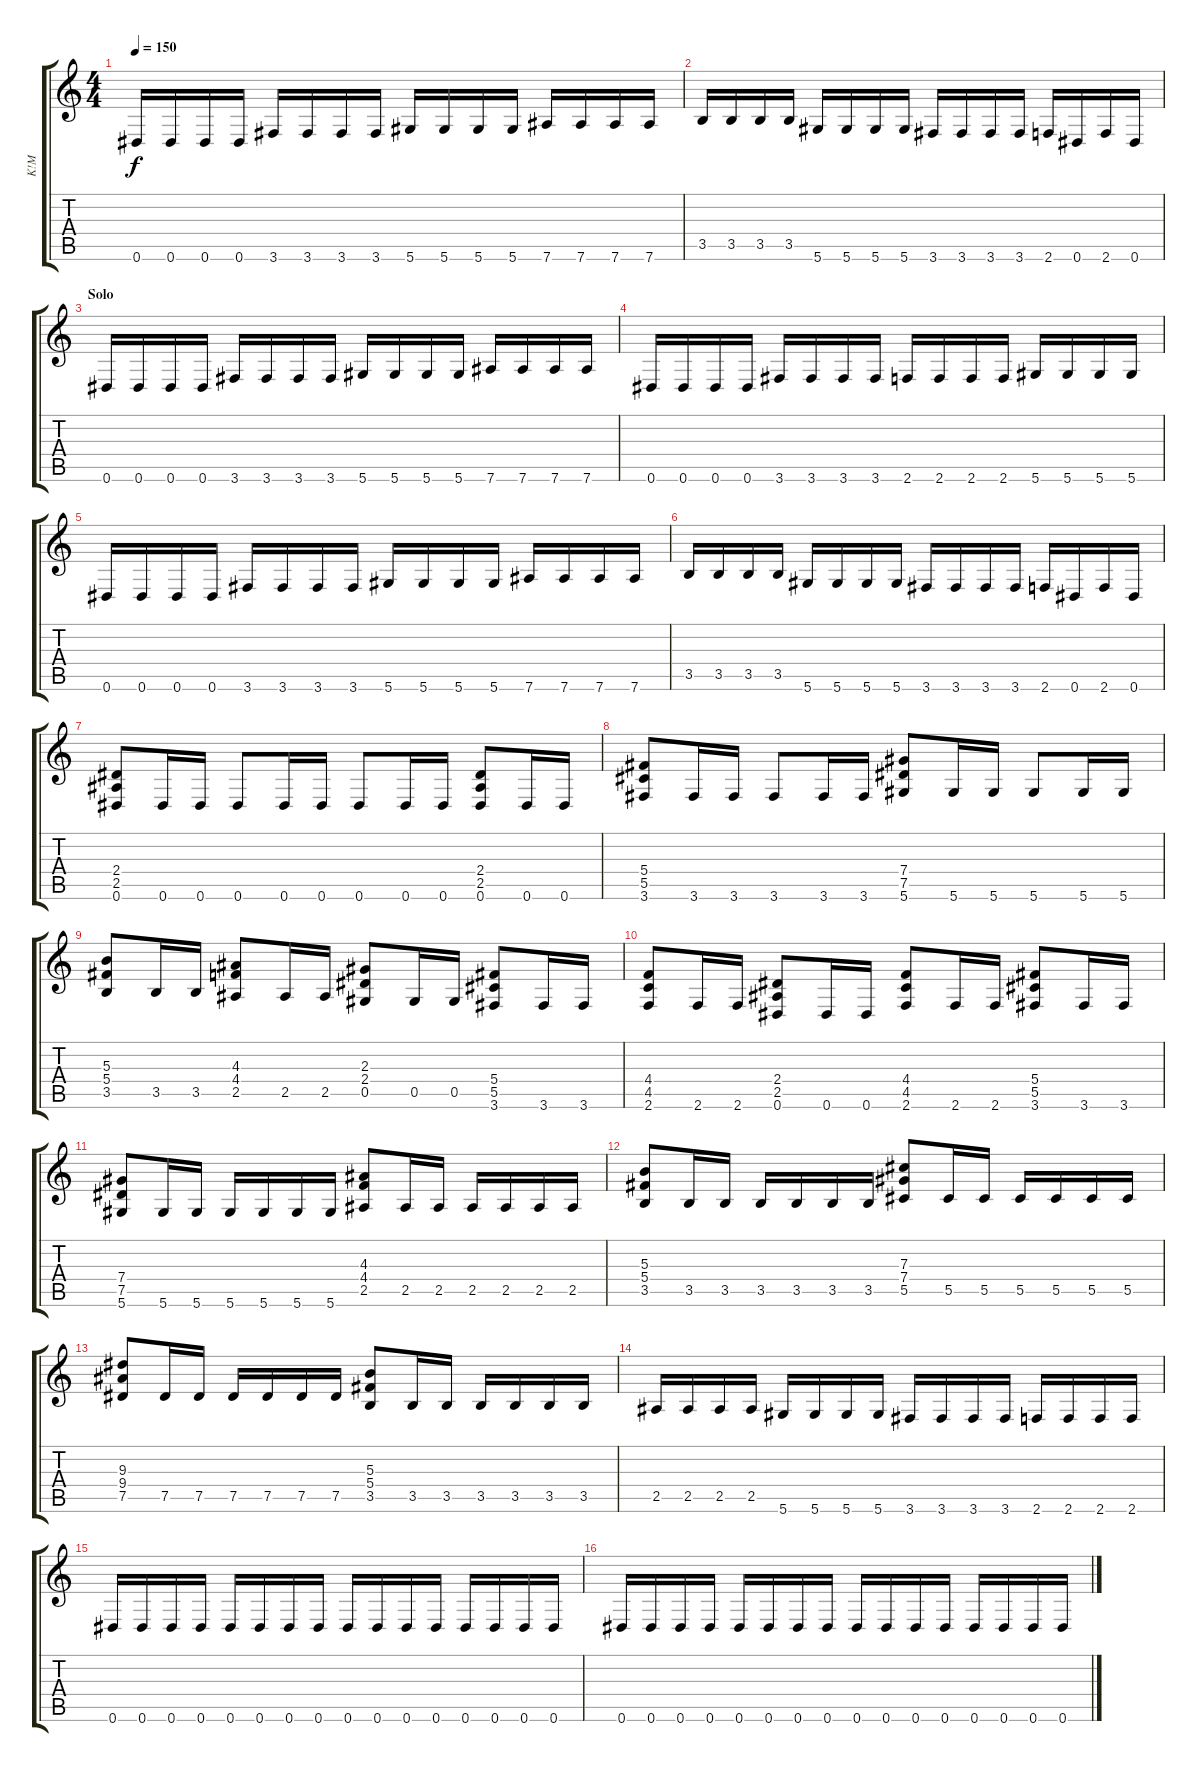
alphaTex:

\track ("K!M" "K!M") {instrument distortionguitar}
\staff {score tabs}
\tuning (Eb4 Bb3 Gb3 Db3 Ab2 Eb2) {hide}
\ts (4 4)
\tempo 150
\clef g2
\ks c
0.6.16{dy f} 0.6.16 0.6.16 0.6.16 3.6.16 3.6.16 3.6.16 3.6.16 5.6.16 5.6.16 5.6.16 5.6.16 7.6.16 7.6.16 7.6.16 7.6.16 |
3.5.16 3.5.16 3.5.16 3.5.16 5.6.16 5.6.16 5.6.16 5.6.16 3.6.16 3.6.16 3.6.16 3.6.16 2.6.16 0.6.16 2.6.16 0.6.16 |
\section ("" "Solo")
0.6.16 0.6.16 0.6.16 0.6.16 3.6.16 3.6.16 3.6.16 3.6.16 5.6.16 5.6.16 5.6.16 5.6.16 7.6.16 7.6.16 7.6.16 7.6.16 |
0.6.16 0.6.16 0.6.16 0.6.16 3.6.16 3.6.16 3.6.16 3.6.16 2.6.16 2.6.16 2.6.16 2.6.16 5.6.16 5.6.16 5.6.16 5.6.16 |
0.6.16 0.6.16 0.6.16 0.6.16 3.6.16 3.6.16 3.6.16 3.6.16 5.6.16 5.6.16 5.6.16 5.6.16 7.6.16 7.6.16 7.6.16 7.6.16 |
3.5.16 3.5.16 3.5.16 3.5.16 5.6.16 5.6.16 5.6.16 5.6.16 3.6.16 3.6.16 3.6.16 3.6.16 2.6.16 0.6.16 2.6.16 0.6.16 |
(2.4 2.5 0.6).8 0.6.16 0.6.16 0.6.8 0.6.16 0.6.16 0.6.8 0.6.16 0.6.16 (2.4 2.5 0.6).8 0.6.16 0.6.16 |
(5.4 5.5 3.6).8 3.6.16 3.6.16 3.6.8 3.6.16 3.6.16 (7.4 7.5 5.6).8 5.6.16 5.6.16 5.6.8 5.6.16 5.6.16 |
(5.3 5.4 3.5).8 3.5.16 3.5.16 (4.3 4.4 2.5).8 2.5.16 2.5.16 (2.3 2.4 0.5).8 0.5.16 0.5.16 (5.4 5.5 3.6).8 3.6.16 3.6.16 |
(4.4 4.5 2.6).8 2.6.16 2.6.16 (2.4 2.5 0.6).8 0.6.16 0.6.16 (4.4 4.5 2.6).8 2.6.16 2.6.16 (5.4 5.5 3.6).8 3.6.16 3.6.16 |
(7.4 7.5 5.6).8 5.6.16 5.6.16 5.6.16 5.6.16 5.6.16 5.6.16 (4.3 4.4 2.5).8 2.5.16 2.5.16 2.5.16 2.5.16 2.5.16 2.5.16 |
(5.3 5.4 3.5).8 3.5.16 3.5.16 3.5.16 3.5.16 3.5.16 3.5.16 (7.3 7.4 5.5).8 5.5.16 5.5.16 5.5.16 5.5.16 5.5.16 5.5.16 |
(9.3 9.4 7.5).8 7.5.16 7.5.16 7.5.16 7.5.16 7.5.16 7.5.16 (5.3 5.4 3.5).8 3.5.16 3.5.16 3.5.16 3.5.16 3.5.16 3.5.16 |
2.5.16 2.5.16 2.5.16 2.5.16 5.6.16 5.6.16 5.6.16 5.6.16 3.6.16 3.6.16 3.6.16 3.6.16 2.6.16 2.6.16 2.6.16 2.6.16 |
0.6.16 0.6.16 0.6.16 0.6.16 0.6.16 0.6.16 0.6.16 0.6.16 0.6.16 0.6.16 0.6.16 0.6.16 0.6.16 0.6.16 0.6.16 0.6.16 |
0.6.16 0.6.16 0.6.16 0.6.16 0.6.16 0.6.16 0.6.16 0.6.16 0.6.16 0.6.16 0.6.16 0.6.16 0.6.16 0.6.16 0.6.16 0.6.16
